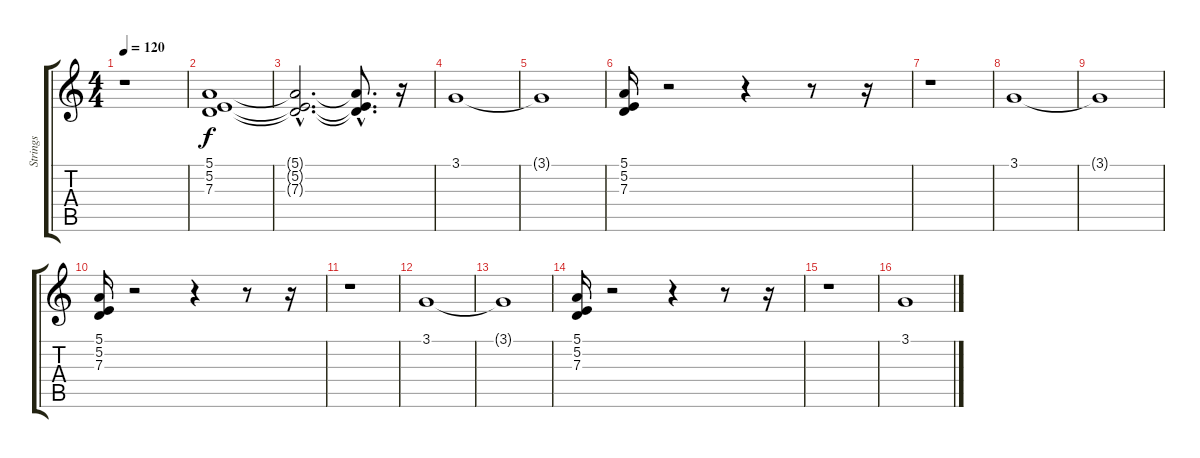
\track ("Strings" "Strings") {instrument pad1newage}
\staff {score tabs}
\tuning (E4 B3 G3 D3 A2 E2) {hide}
\ts (4 4)
\tempo 120
\clef g2
\ks c
r.1{dy f instrument pad1newage} |
(5.1 5.2 7.3).1 |
(5.1{hac t} 5.2{hac t} 7.3{hac t}).2{d} (5.1{hac t} 5.2{hac t} 7.3{hac t}).8{d} r.16 |
3.1.1 |
3.1{t}.1 |
(5.1 5.2 7.3).16 r.2 r.4 r.8 r.16 |
r.1 |
3.1.1 |
3.1{t}.1 |
(5.1 5.2 7.3).16 r.2 r.4 r.8 r.16 |
r.1 |
3.1.1 |
3.1{t}.1 |
(5.1 5.2 7.3).16 r.2 r.4 r.8 r.16 |
r.1 |
3.1.1
